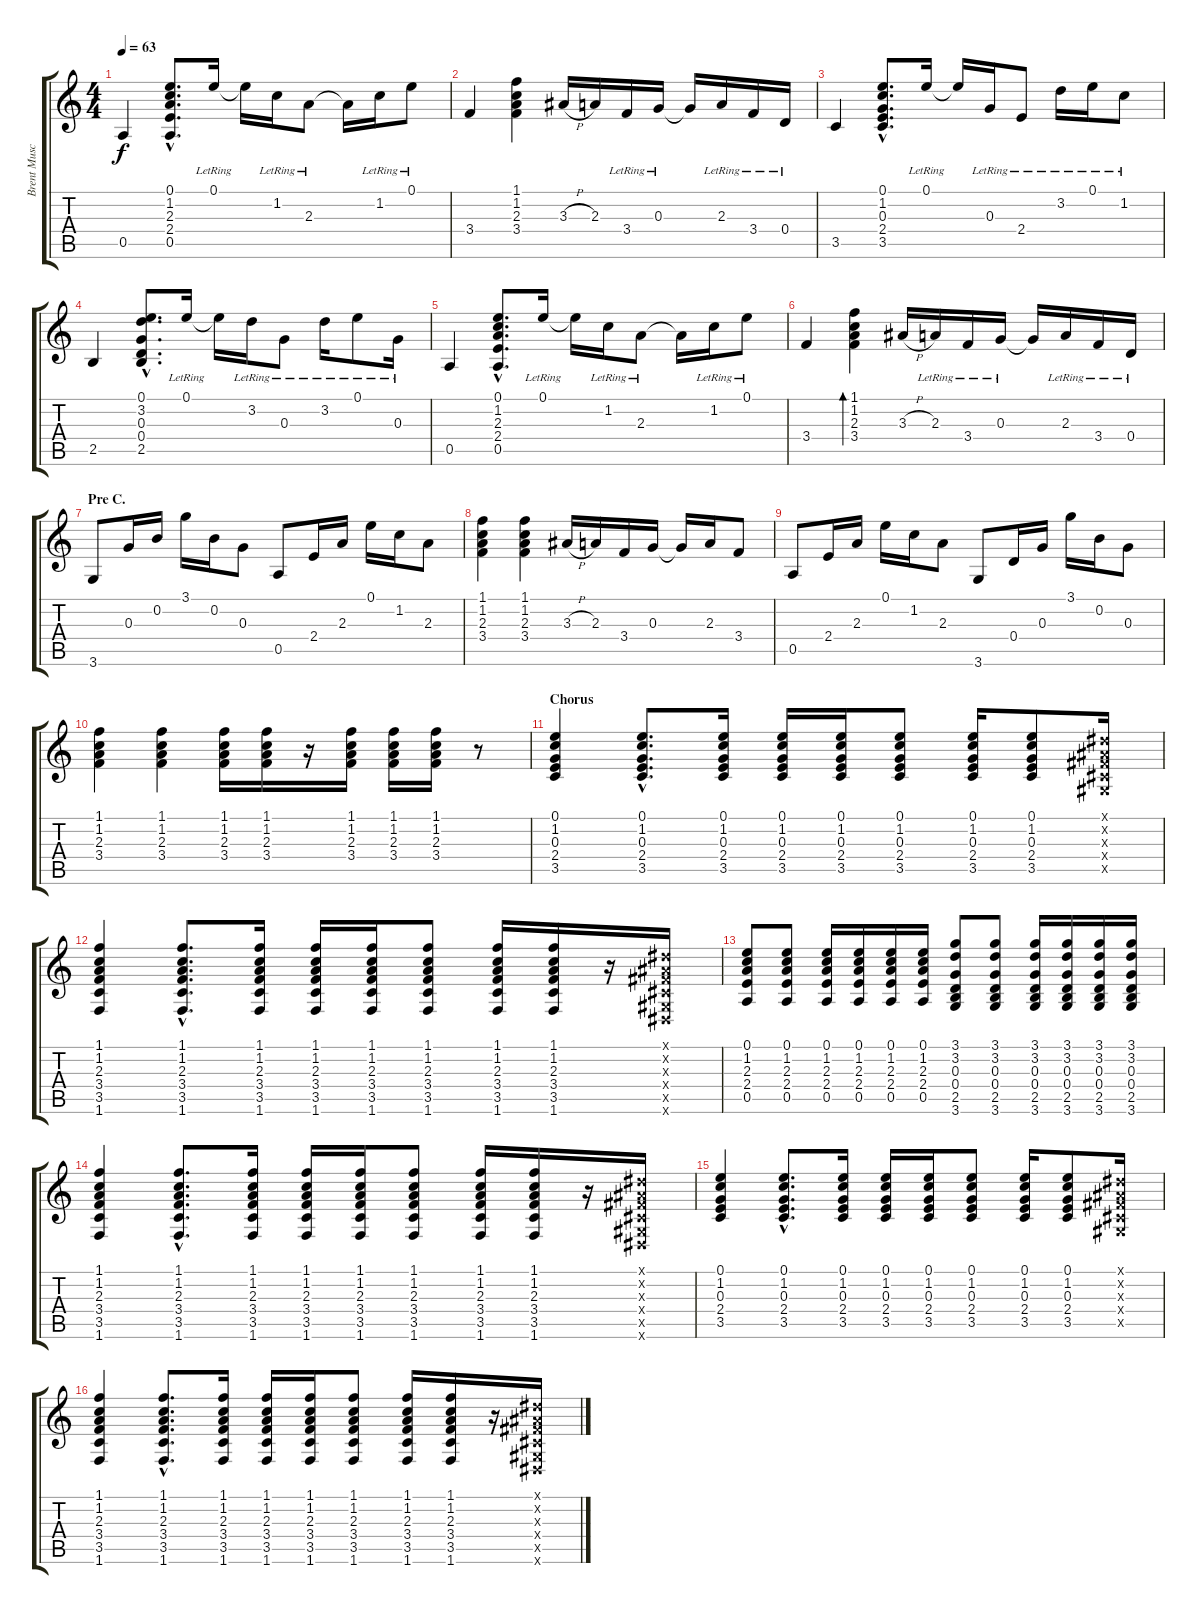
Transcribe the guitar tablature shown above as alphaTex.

\track ("Brent Muscat - Rhythm Guitar" "Brent Musc") {instrument acousticguitarsteel}
\staff {score tabs}
\tuning (E4 B3 G3 D3 A2 E2) {hide}
\ts (4 4)
\tempo 63
\clef g2
\ks c
0.5.4{dy f} (0.1{hac} 1.2{hac} 2.3{hac} 2.4{hac} 0.5{hac}).8{d} 0.1{lr}.16 0.1{t}.16 1.2{lr}.16 2.3{lr}.8 2.3{t}.16 1.2{lr}.16 0.1{lr}.8 |
3.4.4 (1.1 1.2 2.3 3.4).4 3.3{h}.16 2.3.16 3.4{lr}.16 0.3{lr}.16 0.3{t}.16 2.3{lr}.16 3.4{lr}.16 0.4{lr}.16 |
3.5.4 (0.1{hac} 1.2{hac} 0.3{hac} 2.4{hac} 3.5{hac}).8{d} 0.1{lr}.16 0.1{t}.16 0.3{lr}.16 2.4{lr}.8 3.2{lr}.16 0.1{lr}.16 1.2{lr}.8 |
2.5.4 (0.1{hac} 3.2{hac} 0.3{hac} 0.4{hac} 2.5{hac}).8{d} 0.1{lr}.16 0.1{t}.16 3.2{lr}.16 0.3{lr}.8 3.2{lr}.16 0.1{lr}.8 0.3{lr}.16 |
0.5.4 (0.1{hac} 1.2{hac} 2.3{hac} 2.4{hac} 0.5{hac}).8{d} 0.1{lr}.16 0.1{t}.16 1.2{lr}.16 2.3{lr}.8 2.3{t}.16 1.2{lr}.16 0.1{lr}.8 |
3.4.4 (1.1 1.2 2.3 3.4).4{bd 120} 3.3{h}.16 2.3{lr}.16 3.4{lr}.16 0.3{lr}.16 0.3{t}.16 2.3{lr}.16 3.4{lr}.16 0.4{lr}.16 |
\section ("" "Pre C.")
3.6.8 0.3.16 0.2.16 3.1.16 0.2.16 0.3.8 0.5.8 2.4.16 2.3.16 0.1.16 1.2.16 2.3.8 |
(1.1 1.2 2.3 3.4).4 (1.1 1.2 2.3 3.4).4 3.3{h}.16 2.3.16 3.4.16 0.3.16 0.3{t}.16 2.3.16 3.4.8 |
0.5.8 2.4.16 2.3.16 0.1.16 1.2.16 2.3.8 3.6.8 0.4.16 0.3.16 3.1.16 0.2.16 0.3.8 |
(1.1 1.2 2.3 3.4).4 (1.1 1.2 2.3 3.4).4 (1.1 1.2 2.3 3.4).16 (1.1 1.2 2.3 3.4).16 r.16 (1.1 1.2 2.3 3.4).16 (1.1 1.2 2.3 3.4).16 (1.1 1.2 2.3 3.4).16 r.8 |
\section ("" "Chorus")
(0.1 1.2 0.3 2.4 3.5).4 (0.1{hac} 1.2{hac} 0.3{hac} 2.4{hac} 3.5{hac}).8{d} (0.1 1.2 0.3 2.4 3.5).16 (0.1 1.2 0.3 2.4 3.5).16 (0.1 1.2 0.3 2.4 3.5).16 (0.1 1.2 0.3 2.4 3.5).8 (0.1 1.2 0.3 2.4 3.5).16 (0.1 1.2 0.3 2.4 3.5).8 (-1.1{x} -1.2{x} -1.3{x} -1.4{x} -1.5{x}).16 |
(1.1 1.2 2.3 3.4 3.5 1.6).4 (1.1{hac} 1.2{hac} 2.3{hac} 3.4{hac} 3.5{hac} 1.6{hac}).8{d} (1.1 1.2 2.3 3.4 3.5 1.6).16 (1.1 1.2 2.3 3.4 3.5 1.6).16 (1.1 1.2 2.3 3.4 3.5 1.6).16 (1.1 1.2 2.3 3.4 3.5 1.6).8 (1.1 1.2 2.3 3.4 3.5 1.6).16 (1.1 1.2 2.3 3.4 3.5 1.6).16 r.16 (-1.1{x} -1.2{x} -1.3{x} -1.4{x} -1.5{x} -1.6{x}).16 |
(0.1 1.2 2.3 2.4 0.5).8 (0.1 1.2 2.3 2.4 0.5).8 (0.1 1.2 2.3 2.4 0.5).16 (0.1 1.2 2.3 2.4 0.5).16 (0.1 1.2 2.3 2.4 0.5).16 (0.1 1.2 2.3 2.4 0.5).16 (3.1 3.2 0.3 0.4 2.5 3.6).8 (3.1 3.2 0.3 0.4 2.5 3.6).8 (3.1 3.2 0.3 0.4 2.5 3.6).16 (3.1 3.2 0.3 0.4 2.5 3.6).16 (3.1 3.2 0.3 0.4 2.5 3.6).16 (3.1 3.2 0.3 0.4 2.5 3.6).16 |
(1.1 1.2 2.3 3.4 3.5 1.6).4 (1.1{hac} 1.2{hac} 2.3{hac} 3.4{hac} 3.5{hac} 1.6{hac}).8{d} (1.1 1.2 2.3 3.4 3.5 1.6).16 (1.1 1.2 2.3 3.4 3.5 1.6).16 (1.1 1.2 2.3 3.4 3.5 1.6).16 (1.1 1.2 2.3 3.4 3.5 1.6).8 (1.1 1.2 2.3 3.4 3.5 1.6).16 (1.1 1.2 2.3 3.4 3.5 1.6).16 r.16 (-1.1{x} -1.2{x} -1.3{x} -1.4{x} -1.5{x} -1.6{x}).16 |
(0.1 1.2 0.3 2.4 3.5).4 (0.1{hac} 1.2{hac} 0.3{hac} 2.4{hac} 3.5{hac}).8{d} (0.1 1.2 0.3 2.4 3.5).16 (0.1 1.2 0.3 2.4 3.5).16 (0.1 1.2 0.3 2.4 3.5).16 (0.1 1.2 0.3 2.4 3.5).8 (0.1 1.2 0.3 2.4 3.5).16 (0.1 1.2 0.3 2.4 3.5).8 (-1.1{x} -1.2{x} -1.3{x} -1.4{x} -1.5{x}).16 |
(1.1 1.2 2.3 3.4 3.5 1.6).4 (1.1{hac} 1.2{hac} 2.3{hac} 3.4{hac} 3.5{hac} 1.6{hac}).8{d} (1.1 1.2 2.3 3.4 3.5 1.6).16 (1.1 1.2 2.3 3.4 3.5 1.6).16 (1.1 1.2 2.3 3.4 3.5 1.6).16 (1.1 1.2 2.3 3.4 3.5 1.6).8 (1.1 1.2 2.3 3.4 3.5 1.6).16 (1.1 1.2 2.3 3.4 3.5 1.6).16 r.16 (-1.1{x} -1.2{x} -1.3{x} -1.4{x} -1.5{x} -1.6{x}).16
